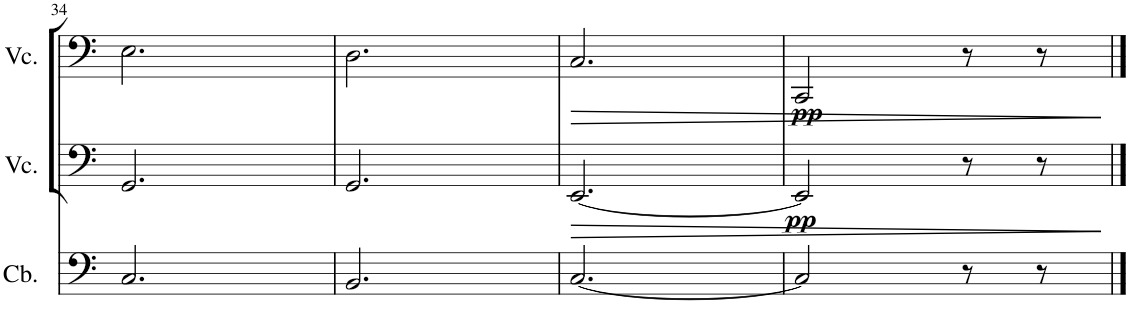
**kern	**kern	**dynam	**kern	**dynam
*part3	*part2	*part2	*part1	*part1
*staff3	*staff2	*staff2	*staff1	*staff1
*I"Contrabass	*I"Violoncello	*	*I"Violoncello	*
*I'Cb.	*I'Vc.	*	*I'Vc.	*
!!LO:PB:g=z
*clefF4	*clefF4	*	*clefF4	*
*Trd7c12	*	*	*	*
*k[]	*k[]	*	*k[]	*
*M6/8	*M6/8	*	*M6/8	*
=34	=34	=34	=34	=34
2.C/	2.GG/	.	2.E\	.
=35	=35	=35	=35	=35
2.BB/	2.GG/	.	2.D\	.
=36	=36	=36	=36	=36
!	!	!LO:HP:b	!	!LO:HP:b
[2.C/	[2.EE/	>	2.C/	>
=37	=37	=37	=37	=37
!	!	!LO:DY:b	!	!LO:DY:b
2C/]	2EE/]	pp	2CC/	pp
8r	8r	.	8r	.
8r	8r	.	8r	.
.	.	]	.	]
==	==	==	==	==
*-	*-	*-	*-	*-
